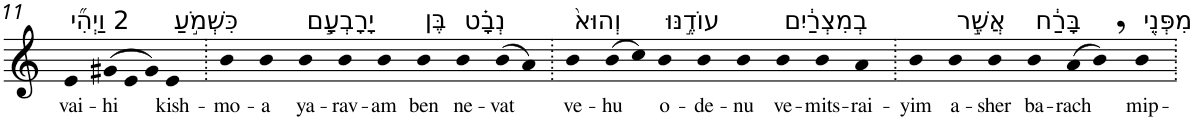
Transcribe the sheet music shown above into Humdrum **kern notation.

**kern	**text
*part1	*part1
*staff1	*staff1
*I"Piano	*
*I'Pno	*
!!LO:PB:g=z
*clefG2	*
*k[]	*
=11	=11
!LO:TX:a:t=2 וַיְהִ֞י	!
!	!LO:LY:b
4e	vai-
*Xtuplet	*
!	!LO:LY:b
(>12g#X	-hi
12e	.
12g#)	.
!LO:TX:a:t=כִּשְׁמֹ֣עַ	!
!	!LO:LY:b
4e	kish-
=12.	=12.
!	!LO:LY:b
4b	-mo-
!	!LO:LY:b
4b	-a
!LO:TX:a:t=יָרָבְעָ֣ם	!
!	!LO:LY:b
4b	ya-
!	!LO:LY:b
4b	-rav-
!	!LO:LY:b
4b	-am
!LO:TX:a:t=בֶּן	!
!	!LO:LY:b
4b	ben
!LO:TX:a:t=נְבָ֗ט	!
!	!LO:LY:b
4b	ne-
!	!LO:LY:b
(>8b	-vat
8a)	.
=13.	=13.
!LO:TX:a:t=וְהוּא֙	!
!	!LO:LY:b
4b	ve-
!	!LO:LY:b
(>8b	-hu
8cc)	.
!LO:TX:a:t=עוֹדֶ֣נּוּ	!
!	!LO:LY:b
4b	o-
!	!LO:LY:b
4b	-de-
!	!LO:LY:b
4b	-nu
!LO:TX:a:t=בְמִצְרַ֔יִם	!
!	!LO:LY:b
4b	ve-
!	!LO:LY:b
4b	-mits-
!	!LO:LY:b
4a	-rai-
=14.	=14.
!	!LO:LY:b
4b	-yim
!LO:TX:a:t=אֲשֶׁ֣ר	!
!	!LO:LY:b
4b	a-
!	!LO:LY:b
4b	-sher
!LO:TX:a:t=בָּרַ֔ח	!
!	!LO:LY:b
4b	ba-
!	!LO:LY:b
(>8a	-rach
8b,)	.
!LO:TX:a:t=מִפְּנֵ֖י	!
!	!LO:LY:b
4b	mip-
=.	=.
*-	*-
